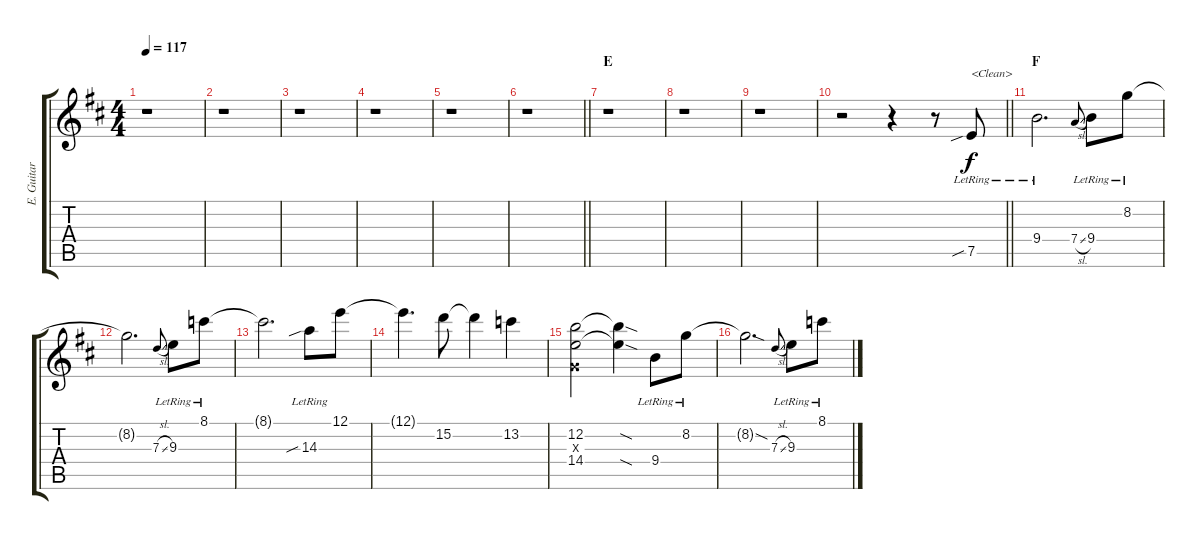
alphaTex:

\track ("E. Guitar I" "E. Guitar ") {instrument electricguitarclean}
\staff {score tabs}
\tuning (E4 B3 G3 D3 A2 E2) {hide}
\ts (4 4)
\tempo 117
\clef g2
\ks d
r.1{dy f} |
r.1 |
r.1 |
r.1 |
r.1 |
\barLineRight lightlight
r.1 |
\section ("" "E")
r.1 |
r.1 |
r.1 |
\barLineRight lightlight
r.2 r.4 r.8{instrument electricguitarclean} 7.5{sib lr}.8{txt "<Clean>"} |
\section ("" "F")
9.4{lr}.2{d} 7.4{sl}.8{gr onbeat} 9.4{lr}.8 8.2{lr}.8 |
8.2{t}.2{d} 7.3{sl}.8{gr onbeat} 9.3{lr}.8 8.1{lr}.8 |
8.1{t}.2{d} 14.3{sib lr}.8 12.1.8 |
12.1{t}.4{d} 15.2.8 15.2{t}.4 13.2.4 |
(12.2 0.3{x} 14.4).2 (12.2{sod t} 14.4{sod t}).4 9.4{lr}.8 8.2{lr}.8 |
8.2{sod t}.2{d} 7.3{sl}.8{gr onbeat} 9.3{lr}.8 8.1{lr}.8
